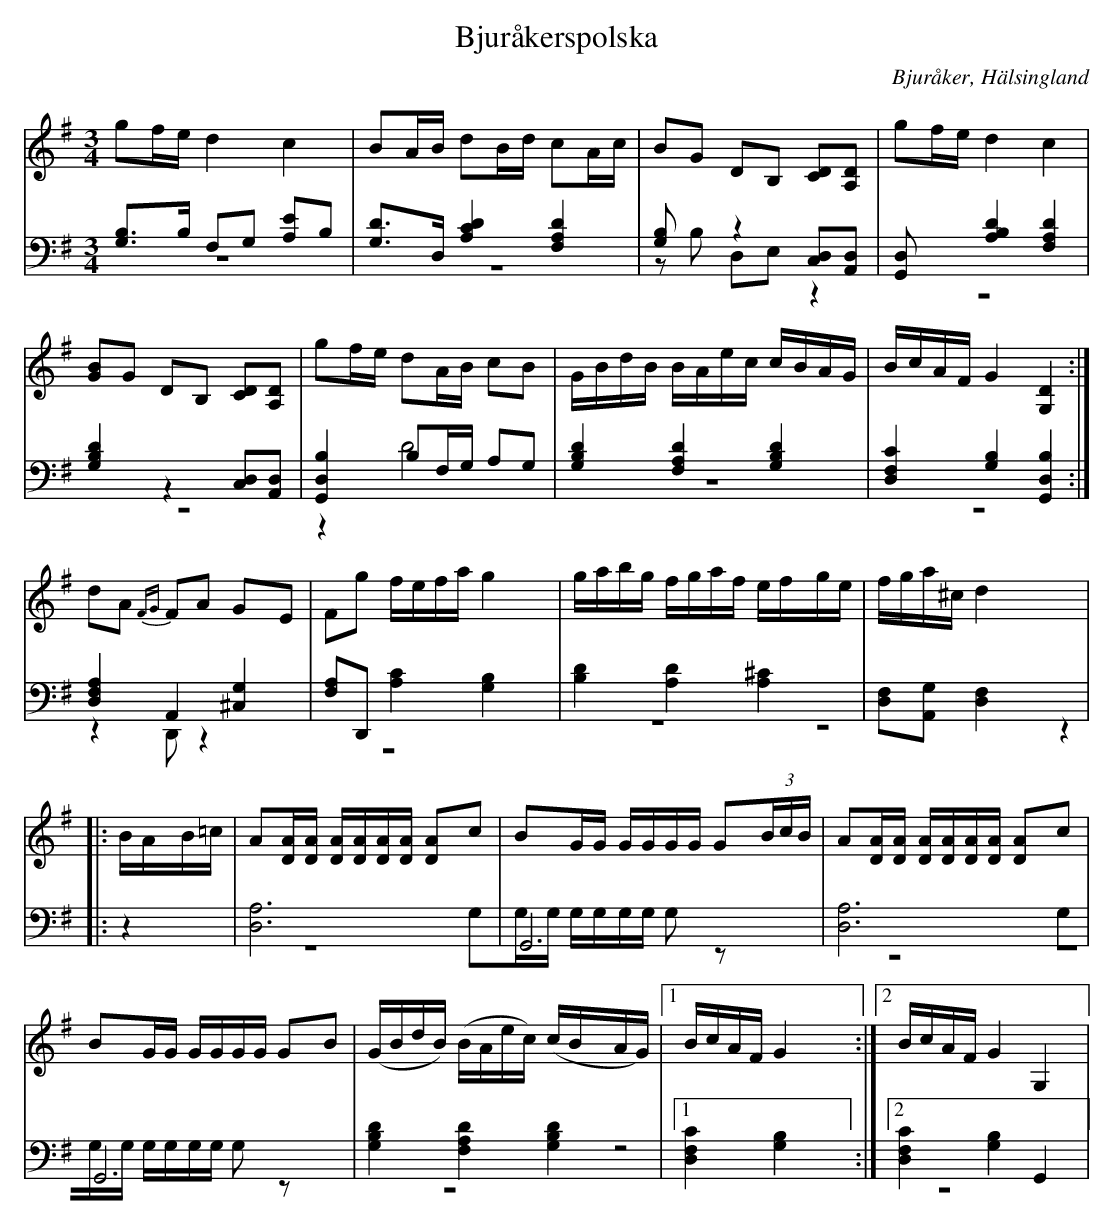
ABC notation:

X:1
T: Bjuråkerspolska
O: Bjuråker, Hälsingland
M: 3/4
L: 1/8
K: G
V:1
V:2
V:3 merge
V:1
gf/e/ d2 c2|BA/B/ dB/d/ cA/c/| BG DB, [CD][A,D]|gf/e/ d2 c2|
[GB]G DB, [CD][A,D] |gf/e/ dA/B/ cB|G/B/d/B/ B/A/e/c/ c/B/A/G/|B/c/A/F/ G2 [G,2D2]:|
dA {FG}FA GE|Fg f/e/f/a/ g2|g/a/b/g/ f/g/a/f/ e/f/g/e/ |f/g/a/^c/ d2 |
|:B/A/B/=c/|A[D/A/][D/A/] [D/A/][D/A/][D/A/][D/A/] [DA]c|BG/G/ G/G/G/G/ G(3B/c/B/|A[D/A/][D/A/] [D/A/][D/A/][D/A/][D/A/] [DA]c|
BG/G/ G/G/G/G/ GB|(G/B/d/B/) (B/A/e/c/) (c/B/A/G/)|1 B/c/A/F/ G2:|2 B/c/A/F/ G2 G,2|
V:2 clef=bass
[G,B,]>B, F,G, [A,E]B,|[G,D]>D, [A,2C2D2] [F,2A,2 D2]|[G,2B,] z2 [C,D,][A,,D,]|[G,,2D,] [A,2B,2D2] [F,2A,2 D2]|
[G,2B,2D2] z2 [C,D,][A,,D,]|[G,,2D,2B,2] B,F,/G,/ A,G,|[G,2B,2D2] [F,2A,2 D2] [G,2B,2D2]|[D,2F,2C2] [G,2B,2][G,,2D,2B,2]:|
[D,2F,2A,2] A,,2 [^C,2G,2]|[F,A,]D,, [A,2C2] [G,2B,2]|[B,2D2] [A,2D2] [A,2^C2]|[D,F,][A,,G,] [D,2F,2]|
|:z2|[D,6A,6]|G,,6|[D,6A,6]|
G,,6|[G,2B,2D2] [F,2A,2 D2] [G,2B,2D2]|1 [D,2F,2C2] [G,2B,2] :|2 [D,2F,2C2] [G,2B,2] G,,2|
V:3  clef=bass
z6|z6|zB, D,E, z2|z6|
z6 |z2 D4|z6|z6:|
z2 D,, z2|z6|z6|z4|
|:z2|z6|G,G,/G,/ G,/G,/G,/G,/ G,z|z6 |
G,G,/G,/ G,/G,/G,/G,/ G,z|z6|1 z4:|2 z6|
